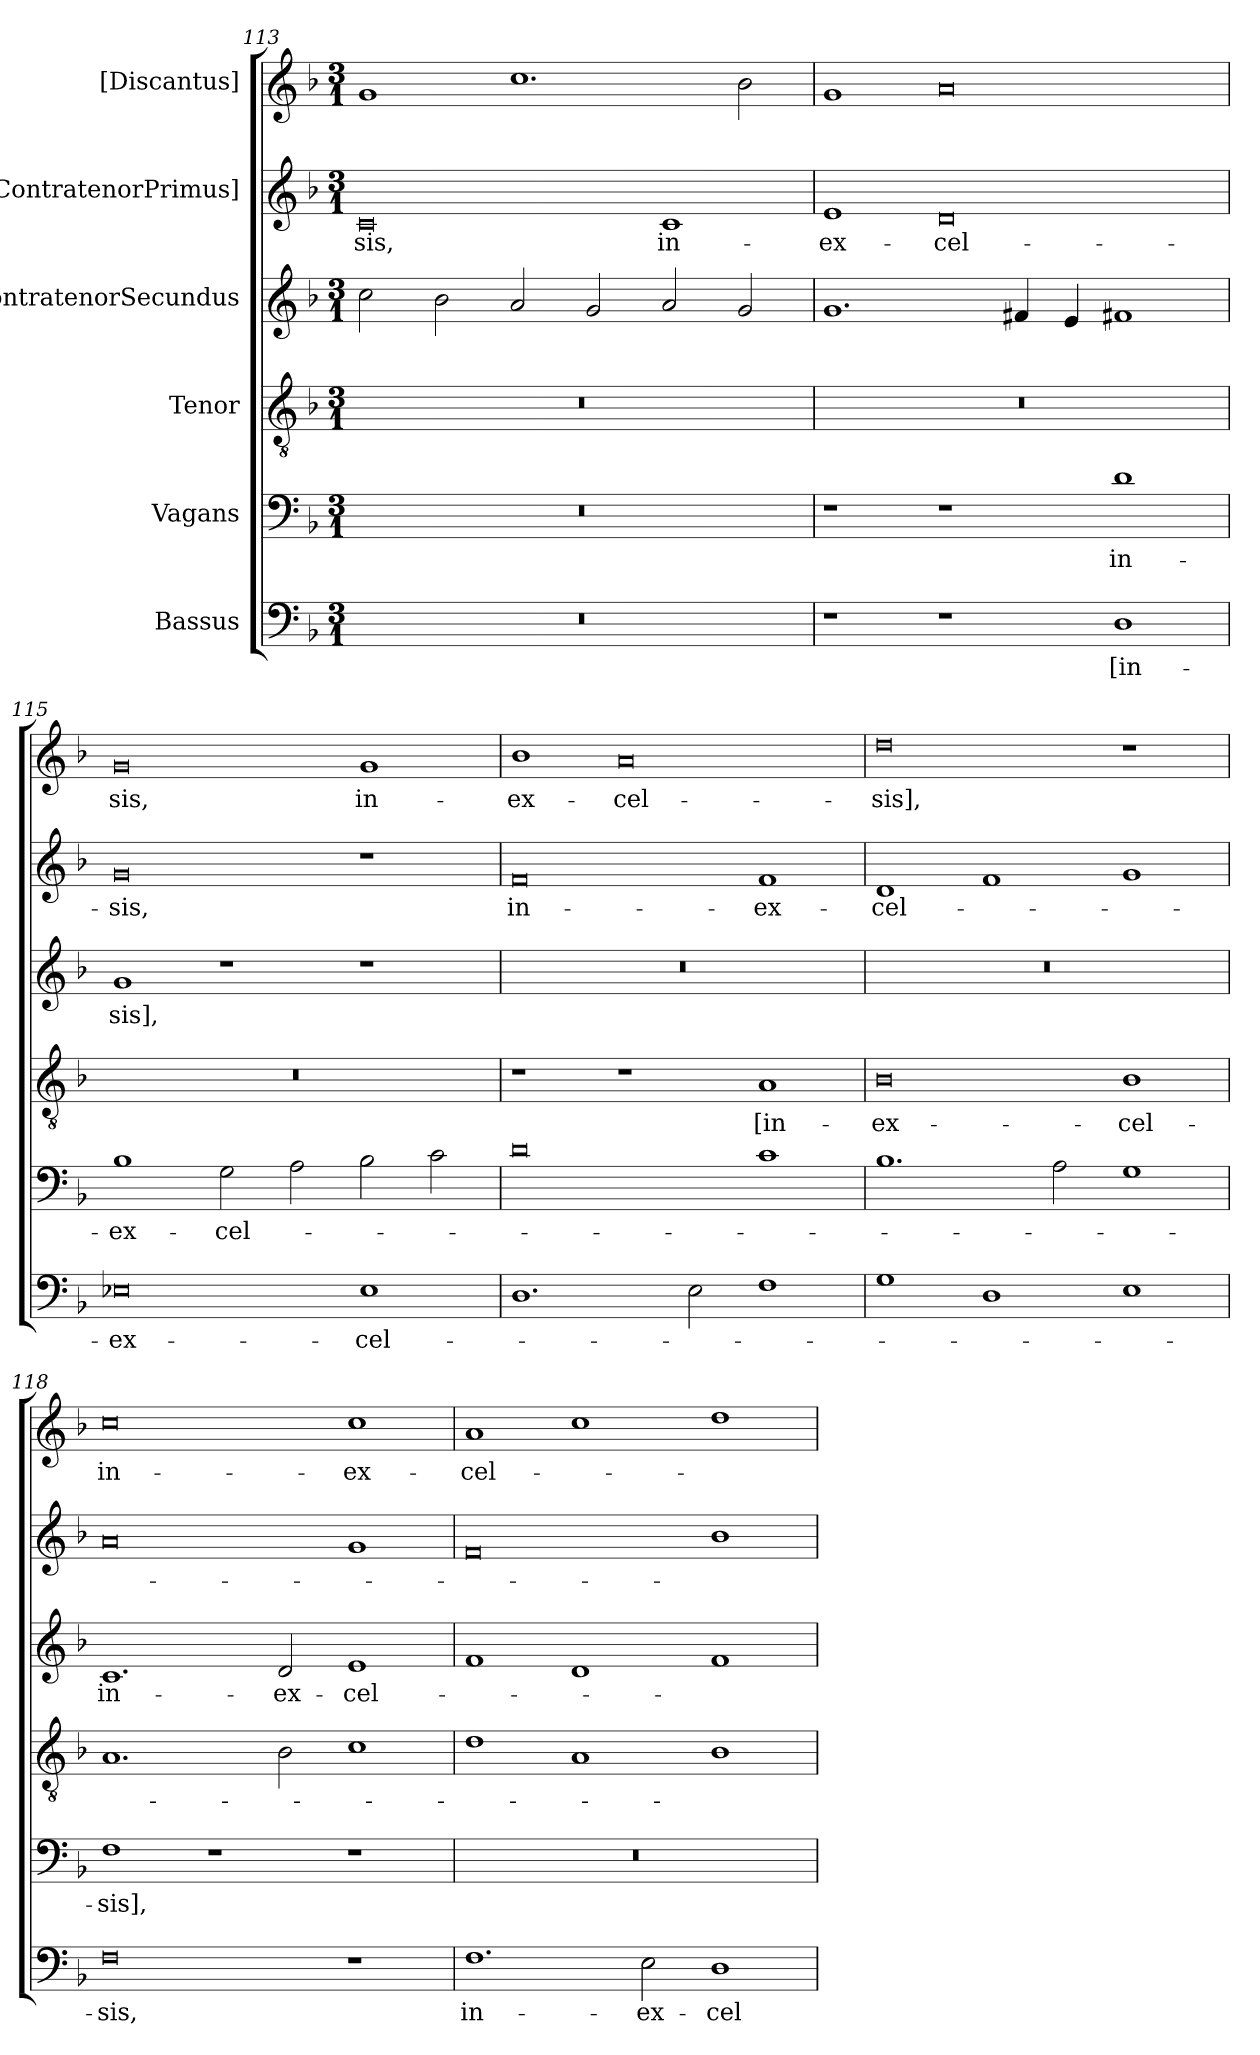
**kern	**text	**kern	**text	**kern	**text	**kern	**text	**kern	**text	**kern	**text
*part6	*part6	*part5	*part5	*part4	*part4	*part3	*part3	*part2	*part2	*part1	*part1
*staff6	*staff6	*staff5	*staff5	*staff4	*staff4	*staff3	*staff3	*staff2	*staff2	*staff1	*staff1
*I"Bassus	*	*I"Vagans	*	*I"Tenor	*	*I"ContratenorSecundus	*	*I"[ContratenorPrimus]	*	*I"[Discantus]	*
*clefF4	*	*clefF4	*	*clefGv2	*	*clefG2	*	*clefG2	*	*clefG2	*
*k[b-]	*	*k[b-]	*	*k[b-]	*	*k[b-]	*	*k[b-]	*	*k[b-]	*
*M3/1	*	*M3/1	*	*M3/1	*	*M3/1	*	*M3/1	*	*M3/1	*
=113	=113	=113	=113	=113	=113	=113	=113	=113	=113	=113	=113
!LO:N:vis=0	!	!LO:N:vis=0	!	!LO:N:vis=0	!	!	!	!	!	!	!
0.r	.	0.r	.	0.r	.	2cc\	.	0c/	-sis,	1g/	.
.	.	.	.	.	.	2b-\	.	.	.	.	.
.	.	.	.	.	.	2a/	.	.	.	1.cc\	.
.	.	.	.	.	.	2g/	.	.	.	.	.
.	.	.	.	.	.	2a/	.	1c/	in-	.	.
.	.	.	.	.	.	2g/	.	.	.	2b-\	.
=114	=114	=114	=114	=114	=114	=114	=114	=114	=114	=114	=114
!	!	!	!	!LO:N:vis=0	!	!	!	!	!	!	!
1r	.	1r	.	0.r	.	1.g/	.	1e/	ex-	1g/	.
1r	.	1r	.	.	.	.	.	0d/	-cel-	0a/	.
.	.	.	.	.	.	4f#X/	.	.	.	.	.
.	.	.	.	.	.	4e/	.	.	.	.	.
1D\	[in-	1d\	in-	.	.	1f#X/	.	.	.	.	.
=115	=115	=115	=115	=115	=115	=115	=115	=115	=115	=115	=115
!	!	!	!	!LO:N:vis=0	!	!	!	!	!	!	!
0E-X\	ex-	1B-\	ex-	0.r	.	1g/	-sis],	0g/	-sis,	0g/	-sis,
.	.	2G\	-cel-	.	.	1r	.	.	.	.	.
.	.	2A\	.	.	.	.	.	.	.	.	.
1E-\	-cel-	2B-\	.	.	.	1r	.	1r	.	1g/	in-
.	.	2c\	.	.	.	.	.	.	.	.	.
=116	=116	=116	=116	=116	=116	=116	=116	=116	=116	=116	=116
!	!	!	!	!	!	!LO:N:vis=0	!	!	!	!	!
1.D\	.	0d\	.	1r	.	0.r	.	0f/	in-	1b-\	ex-
.	.	.	.	1r	.	.	.	.	.	0a/	-cel-
2E\	.	.	.	.	.	.	.	.	.	.	.
1F\	.	1c\	.	1A/	[in-	.	.	1f/	ex-	.	.
=117	=117	=117	=117	=117	=117	=117	=117	=117	=117	=117	=117
!	!	!	!	!	!	!LO:N:vis=0	!	!	!	!	!
1G\	.	1.B-\	.	0B-\	ex-	0.r	.	1d/	-cel-	0dd\	-sis],
1D\	.	.	.	.	.	.	.	1f/	.	.	.
.	.	2A\	.	.	.	.	.	.	.	.	.
1E\	.	1G\	.	1B-\	-cel-	.	.	1g/	.	1r	.
=118	=118	=118	=118	=118	=118	=118	=118	=118	=118	=118	=118
0F\	-sis,	1F\	-sis],	1.A/	.	1.c/	in-	0a/	.	0cc\	in-
.	.	1r	.	.	.	.	.	.	.	.	.
.	.	.	.	2B-\	.	2d/	ex-	.	.	.	.
1r	.	1r	.	1c\	.	1e/	-cel-	1g/	.	1cc\	ex-
=119	=119	=119	=119	=119	=119	=119	=119	=119	=119	=119	=119
!	!	!LO:N:vis=0	!	!	!	!	!	!	!	!	!
1.F\	in-	0.r	.	1d\	.	1f/	.	0f/	.	1a/	-cel-
.	.	.	.	1A/	.	1d/	.	.	.	1cc\	.
2E\	ex-	.	.	.	.	.	.	.	.	.	.
1D\	-cel-	.	.	1B-\	.	1f/	.	1b-\	.	1dd\	.
=	=	=	=	=	=	=	=	=	=	=	=
*-	*-	*-	*-	*-	*-	*-	*-	*-	*-	*-	*-
